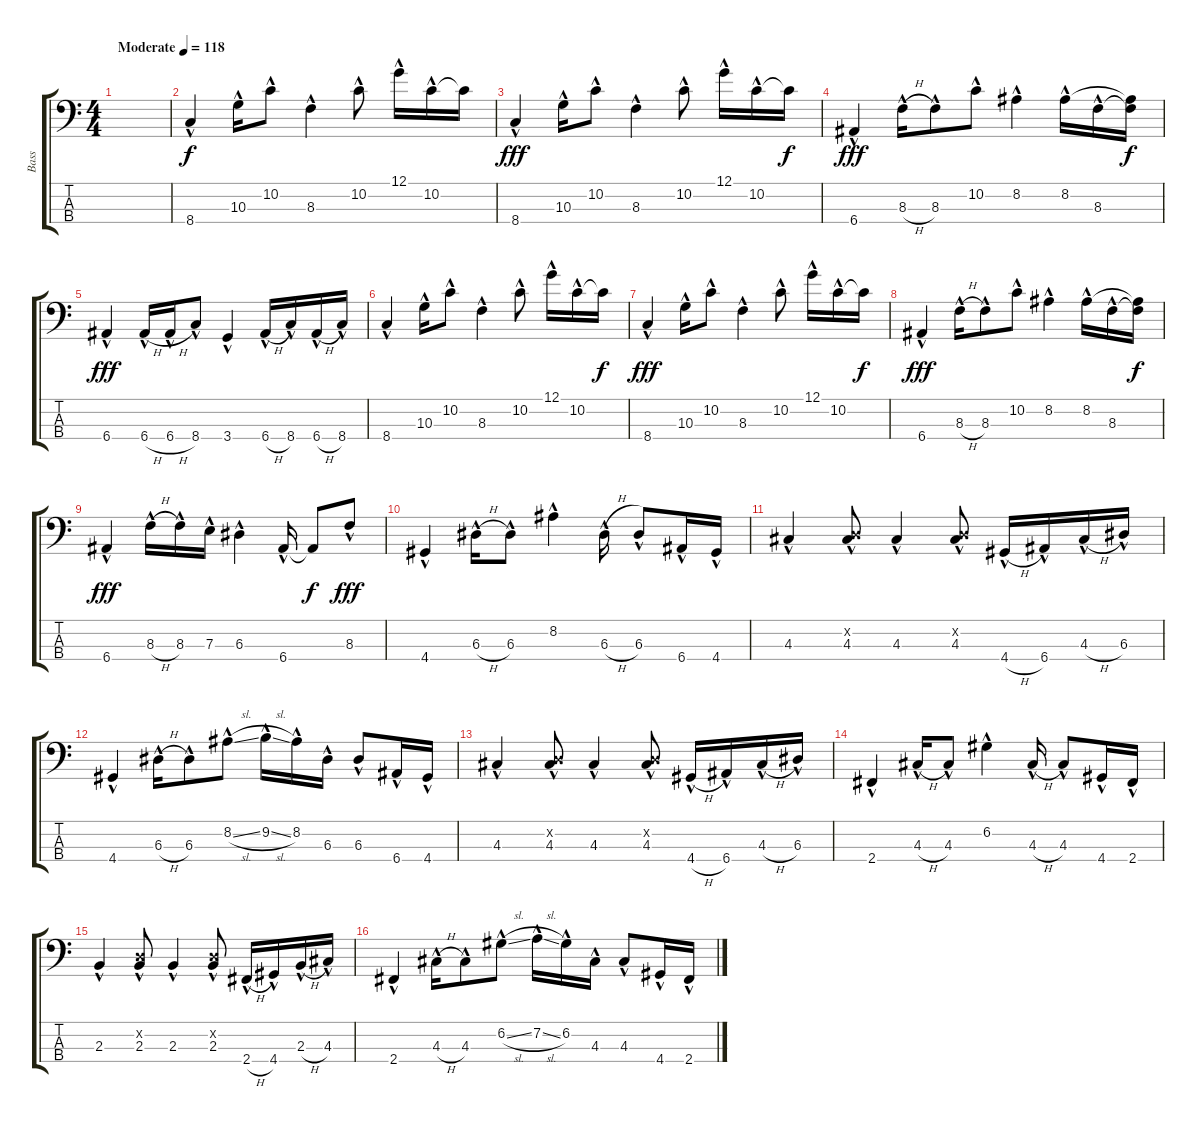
\track ("Bass" "Bass") {instrument electricbassfinger}
\staff {score tabs}
\tuning (G2 D2 A1 E1) {hide}
\ts (4 4)
\tempo (118 "Moderate")
\clef f4
\ks c
|
8.4{hac}.4 10.3{hac}.16 10.2{hac}.8 8.3{hac}.4 10.2{hac}.8 12.1{hac}.16 10.2{hac}.16 10.2{t}.16{dy f} |
8.4{hac}.4{dy fff} 10.3{hac}.16 10.2{hac}.8 8.3{hac}.4 10.2{hac}.8 12.1{hac}.16 10.2{hac}.16 10.2{t}.16{dy f} |
6.4{hac}.4{dy fff} 8.3{h hac}.16 8.3{hac}.8 10.2{hac}.8 8.2{hac}.4 8.2{hac}.16 8.3{hac}.16 (8.2{t} 8.3{t}).16{dy f} |
6.4{hac}.4{dy fff} 6.4{h hac}.16 6.4{h hac}.16 8.4{hac}.8 3.4{hac}.4 6.4{h hac}.16 8.4{hac}.16 6.4{h hac}.16 8.4{hac}.16 |
8.4{hac}.4 10.3{hac}.16 10.2{hac}.8 8.3{hac}.4 10.2{hac}.8 12.1{hac}.16 10.2{hac}.16 10.2{t}.16{dy f} |
8.4{hac}.4{dy fff} 10.3{hac}.16 10.2{hac}.8 8.3{hac}.4 10.2{hac}.8 12.1{hac}.16 10.2{hac}.16 10.2{t}.16{dy f} |
6.4{hac}.4{dy fff} 8.3{h hac}.16 8.3{hac}.8 10.2{hac}.8 8.2{hac}.4 8.2{hac}.16 8.3{hac}.16 (8.2{t} 8.3{t}).16{dy f} |
6.4{hac}.4{dy fff} 8.3{h hac}.16 8.3{hac}.16 7.3{hac}.16 6.3{hac}.4 6.4{hac}.16 6.4{t}.8{dy f} 8.3{hac}.8{dy fff} |
4.4{hac}.4 6.3{h hac}.16 6.3{hac}.8 8.2{hac}.4 6.3{h hac}.16 6.3{hac}.8 6.4{hac}.16 4.4{hac}.16 |
4.3{hac}.4 (0.2{hac x} 4.3{hac}).8 4.3{hac}.4 (0.2{hac x} 4.3{hac}).8 4.4{h hac}.16 6.4{hac}.16 4.3{h hac}.16 6.3{hac}.16 |
4.4{hac}.4 6.3{h hac}.16 6.3{hac}.8 8.2{sl hac}.8 9.2{sl hac}.16 8.2{hac}.16 6.3{hac}.16 6.3{hac}.8 6.4{hac}.16 4.4{hac}.16 |
4.3{hac}.4 (0.2{hac x} 4.3{hac}).8 4.3{hac}.4 (0.2{hac x} 4.3{hac}).8 4.4{h hac}.16 6.4{hac}.16 4.3{h hac}.16 6.3{hac}.16 |
2.4{hac}.4 4.3{h hac}.16 4.3{hac}.8 6.2{hac}.4 4.3{h hac}.16 4.3{hac}.8 4.4{hac}.16 2.4{hac}.16 |
2.3{hac}.4 (0.2{hac x} 2.3{hac}).8 2.3{hac}.4 (0.2{hac x} 2.3{hac}).8 2.4{h hac}.16 4.4{hac}.16 2.3{h hac}.16 4.3{hac}.16 |
2.4{hac}.4 4.3{h hac}.16 4.3{hac}.8 6.2{sl hac}.8 7.2{sl hac}.16 6.2{hac}.16 4.3{hac}.16 4.3{hac}.8 4.4{hac}.16 2.4{hac}.16
